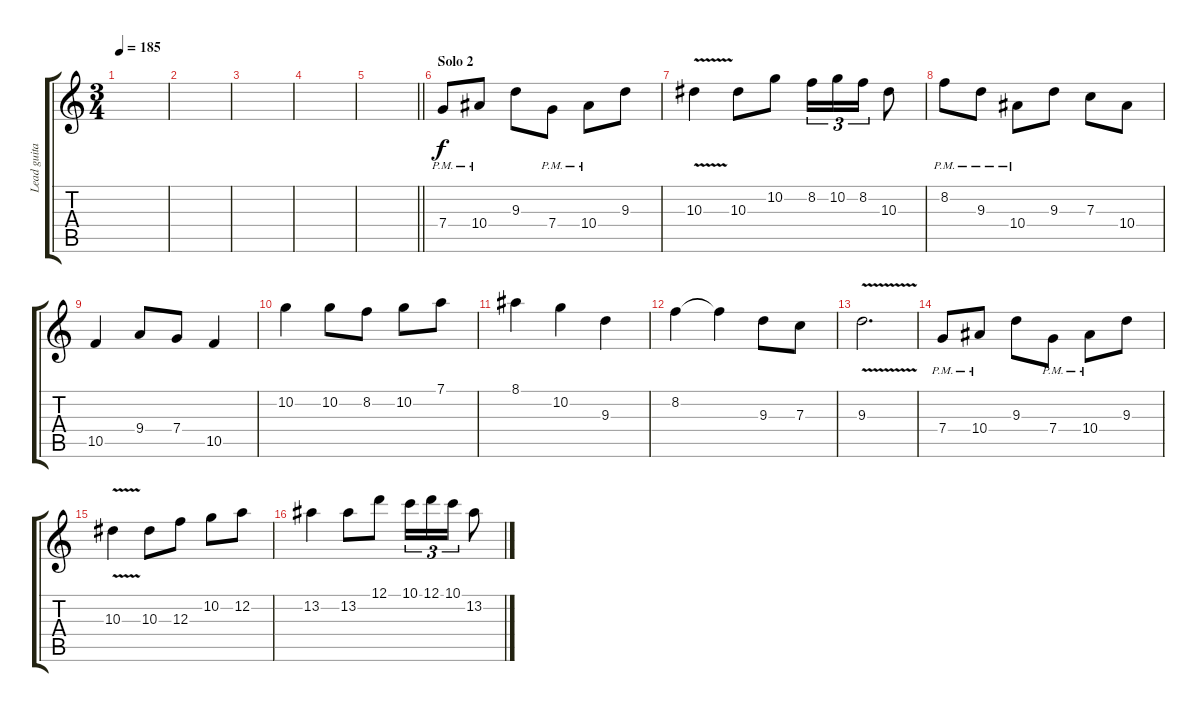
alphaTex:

\track ("Lead guitar" "Lead guita") {instrument distortionguitar}
\staff {score tabs}
\tuning (D4 A3 F3 C3 G2 D2) {hide}
\ts (3 4)
\tempo 185
\clef g2
\ks c
|
|
|
|
\barLineRight lightlight
|
\section ("" "Solo 2")
7.4{pm}.8{volume 16} 10.4{pm}.8 9.3.8 7.4{pm}.8 10.4{pm}.8 9.3.8 |
10.3{v}.4 10.3.8 10.2.8 8.2.16{tu (3 2)} 10.2.16{tu (3 2)} 8.2.16{tu (3 2)} 10.3.8 |
8.2{pm}.8 9.3{pm}.8 10.4{pm}.8 9.3.8 7.3.8 10.4.8 |
10.5.4 9.4.8 7.4.8 10.5.4 |
10.2.4 10.2.8 8.2.8 10.2.8 7.1.8 |
8.1.4 10.2.4 9.3.4 |
8.2.4 8.2{t}.4 9.3.8 7.3.8 |
9.3{v}.2{d} |
7.4{pm}.8 10.4{pm}.8 9.3.8 7.4{pm}.8 10.4{pm}.8 9.3.8 |
10.3{v}.4 10.3.8 12.3.8 10.2.8 12.2.8 |
13.2.4 13.2.8 12.1.8 10.1.16{tu (3 2)} 12.1.16{tu (3 2)} 10.1.16{tu (3 2)} 13.2.8
